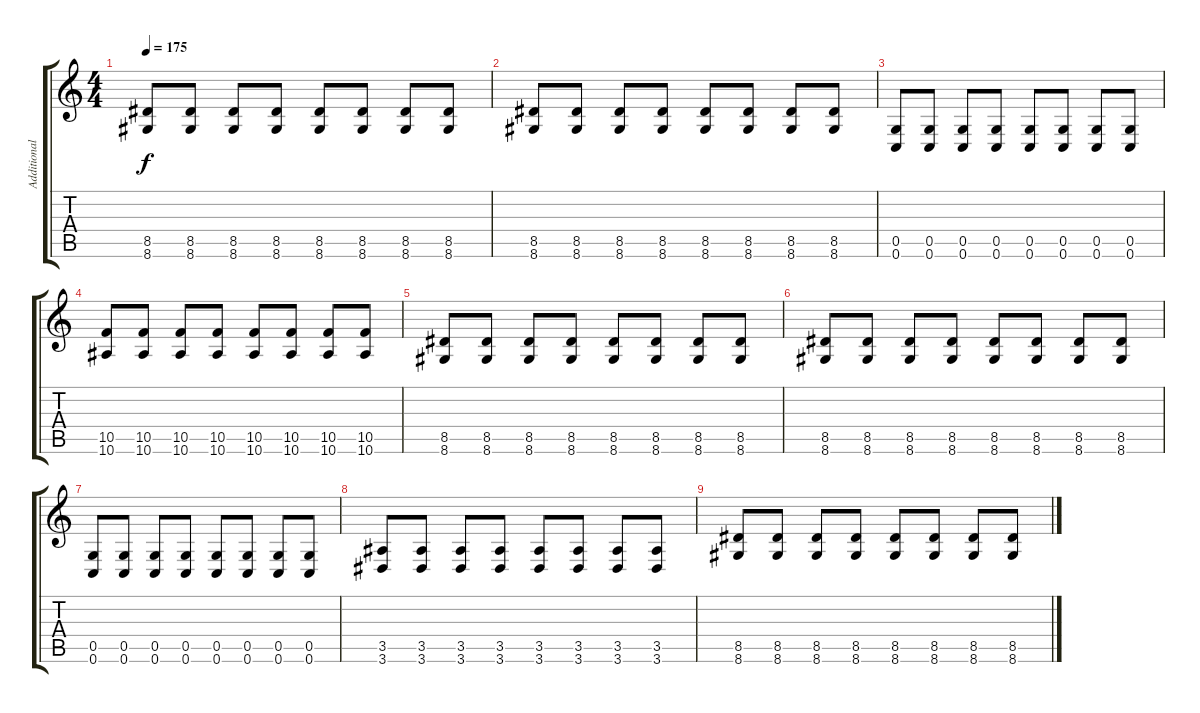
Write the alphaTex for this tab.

\track ("Additional Guitar" "Additional") {instrument distortionguitar}
\staff {score tabs}
\tuning (D4 A3 F3 C3 G2 C2) {hide}
\ts (4 4)
\tempo 175
\clef g2
\ks c
(8.5 8.6).8{dy f} (8.5 8.6).8 (8.5 8.6).8 (8.5 8.6).8 (8.5 8.6).8 (8.5 8.6).8 (8.5 8.6).8 (8.5 8.6).8 |
(8.5 8.6).8 (8.5 8.6).8 (8.5 8.6).8 (8.5 8.6).8 (8.5 8.6).8 (8.5 8.6).8 (8.5 8.6).8 (8.5 8.6).8 |
(0.5 0.6).8 (0.5 0.6).8 (0.5 0.6).8 (0.5 0.6).8 (0.5 0.6).8 (0.5 0.6).8 (0.5 0.6).8 (0.5 0.6).8 |
(10.5 10.6).8 (10.5 10.6).8 (10.5 10.6).8 (10.5 10.6).8 (10.5 10.6).8 (10.5 10.6).8 (10.5 10.6).8 (10.5 10.6).8 |
(8.5 8.6).8 (8.5 8.6).8 (8.5 8.6).8 (8.5 8.6).8 (8.5 8.6).8 (8.5 8.6).8 (8.5 8.6).8 (8.5 8.6).8 |
(8.5 8.6).8 (8.5 8.6).8 (8.5 8.6).8 (8.5 8.6).8 (8.5 8.6).8 (8.5 8.6).8 (8.5 8.6).8 (8.5 8.6).8 |
(0.5 0.6).8 (0.5 0.6).8 (0.5 0.6).8 (0.5 0.6).8 (0.5 0.6).8 (0.5 0.6).8 (0.5 0.6).8 (0.5 0.6).8 |
(3.5 3.6).8 (3.5 3.6).8 (3.5 3.6).8 (3.5 3.6).8 (3.5 3.6).8 (3.5 3.6).8 (3.5 3.6).8 (3.5 3.6).8 |
(8.5 8.6).8 (8.5 8.6).8 (8.5 8.6).8 (8.5 8.6).8 (8.5 8.6).8 (8.5 8.6).8 (8.5 8.6).8 (8.5 8.6).8
